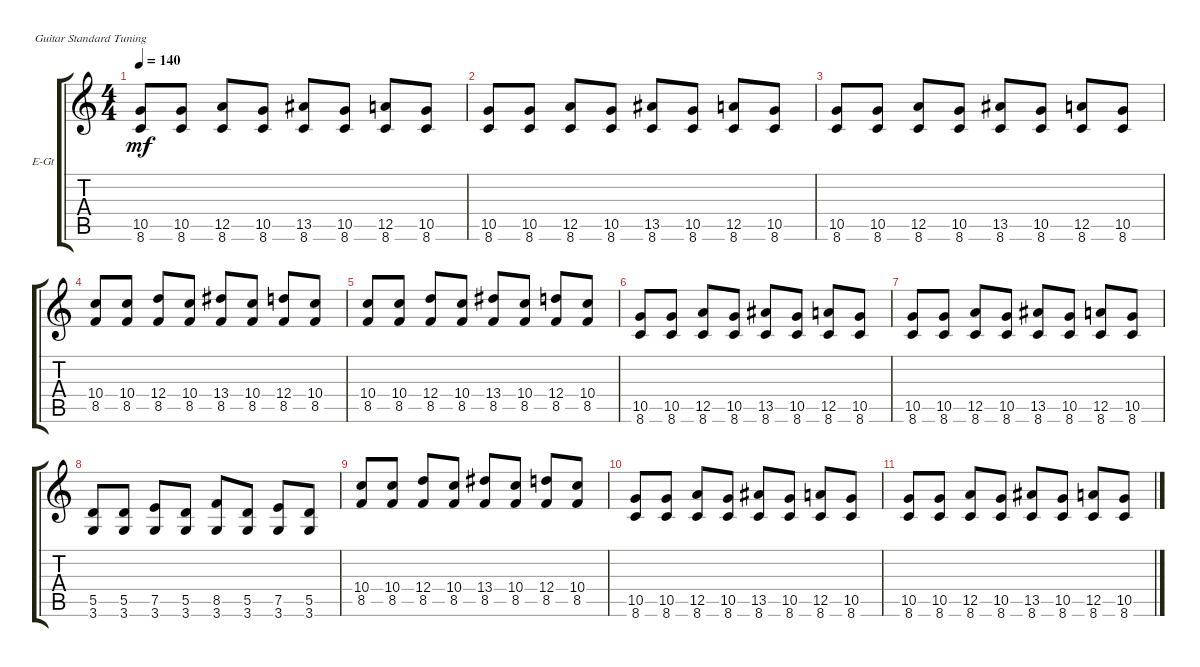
\defaultSystemsLayout 4
\bracketExtendMode groupsimilarinstruments
\firstSystemTrackNameOrientation horizontal
\otherSystemsTrackNameOrientation horizontal
\track ("Electric Guitar" "E-Gt") {instrument distortionguitar}
\staff {score tabs}
\tuning (E4 B3 G3 D3 A2 E2)
\ts (4 4)
\tempo 140
\clef g2
\ks c
(10.5 8.6).8{dy mf} (8.6 10.5).8 (8.6 12.5).8 (10.5 8.6).8 (8.6 13.5).8 (10.5 8.6).8 (12.5 8.6).8 (8.6 10.5).8 |
(10.5 8.6).8 (8.6 10.5).8 (8.6 12.5).8 (10.5 8.6).8 (8.6 13.5).8 (10.5 8.6).8 (12.5 8.6).8 (8.6 10.5).8 |
(10.5 8.6).8 (8.6 10.5).8 (8.6 12.5).8 (10.5 8.6).8 (8.6 13.5).8 (10.5 8.6).8 (12.5 8.6).8 (8.6 10.5).8 |
(8.5 10.4).8 (8.5 10.4).8 (8.5 12.4).8 (8.5 10.4).8 (8.5 13.4).8 (8.5 10.4).8 (8.5 12.4).8 (8.5 10.4).8 |
(8.5 10.4).8 (8.5 10.4).8 (8.5 12.4).8 (8.5 10.4).8 (8.5 13.4).8 (8.5 10.4).8 (8.5 12.4).8 (8.5 10.4).8 |
(10.5 8.6).8 (8.6 10.5).8 (8.6 12.5).8 (10.5 8.6).8 (8.6 13.5).8 (10.5 8.6).8 (12.5 8.6).8 (8.6 10.5).8 |
(10.5 8.6).8 (8.6 10.5).8 (8.6 12.5).8 (10.5 8.6).8 (8.6 13.5).8 (10.5 8.6).8 (12.5 8.6).8 (8.6 10.5).8 |
(5.5 3.6).8 (5.5 3.6).8 (7.5 3.6).8 (5.5 3.6).8 (8.5 3.6).8 (5.5 3.6).8 (7.5 3.6).8 (5.5 3.6).8 |
(8.5 10.4).8 (8.5 10.4).8 (8.5 12.4).8 (8.5 10.4).8 (8.5 13.4).8 (8.5 10.4).8 (8.5 12.4).8 (8.5 10.4).8 |
(10.5 8.6).8 (8.6 10.5).8 (8.6 12.5).8 (10.5 8.6).8 (8.6 13.5).8 (10.5 8.6).8 (12.5 8.6).8 (8.6 10.5).8 |
(10.5 8.6).8 (8.6 10.5).8 (8.6 12.5).8 (10.5 8.6).8 (8.6 13.5).8 (10.5 8.6).8 (12.5 8.6).8 (8.6 10.5).8
